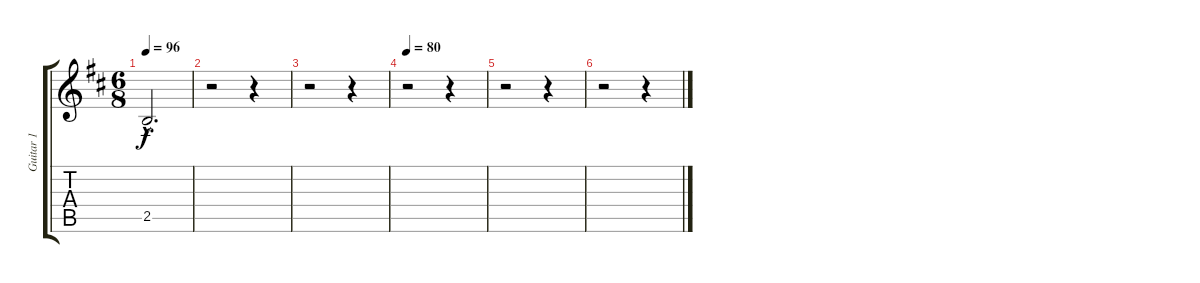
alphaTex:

\track ("Guitar 1" "Guitar 1") {instrument acousticguitarsteel}
\staff {score tabs}
\tuning (E4 B3 G3 D3 A2 E2) {hide}
\ts (6 8)
\tempo 96
\clef g2
\ks bminor
2.5{hac}.2{d dy f} |
r.2 r.4 |
r.2 r.4 |
\tempo 80
r.2 r.4 |
r.2 r.4 |
r.2 r.4
